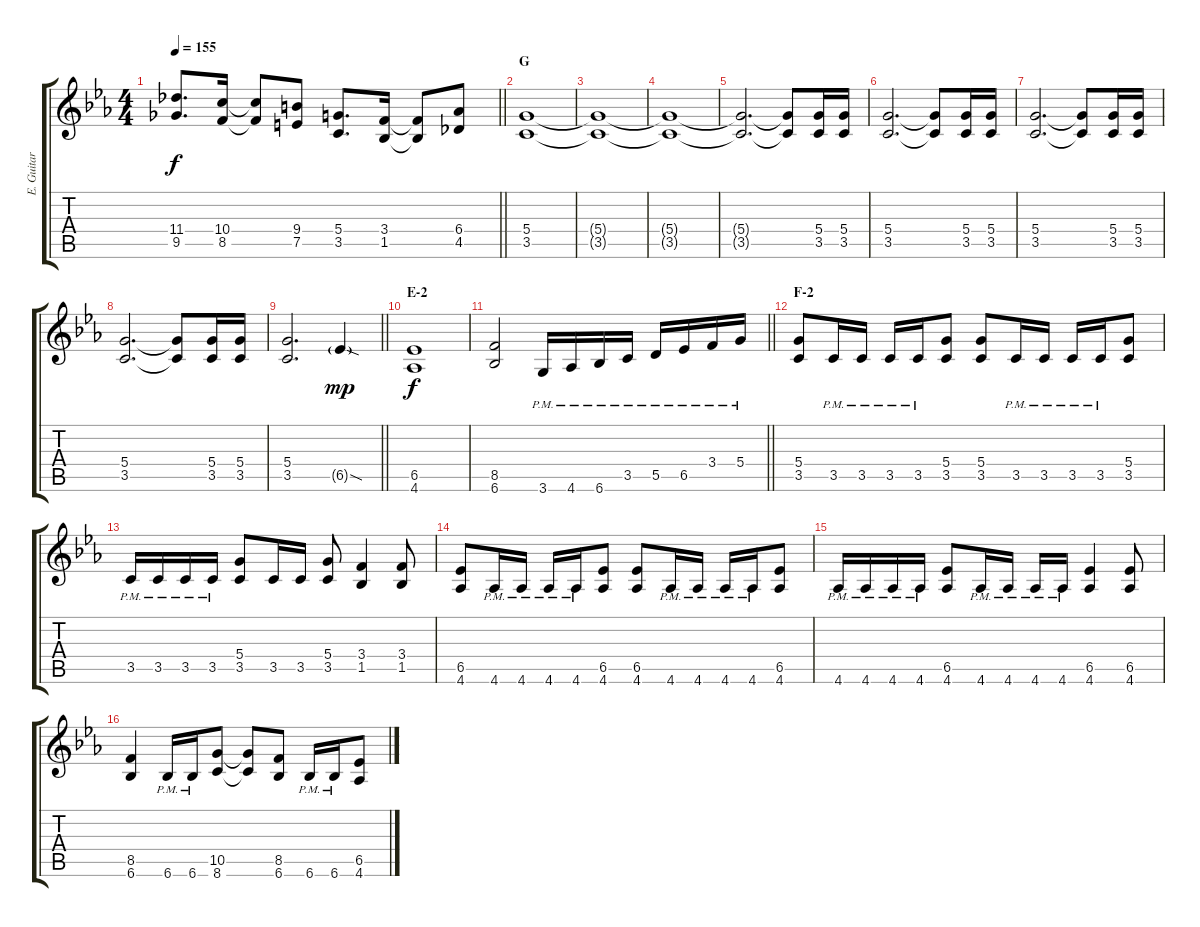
\track ("E. Guitar II" "E. Guitar ") {instrument overdrivenguitar}
\staff {score tabs}
\tuning (E4 B3 G3 D3 A2 E2) {hide}
\ts (4 4)
\tempo 155
\clef g2
\barLineRight lightlight
\ks eb
(11.4 9.5).8{d dy f} (10.4 8.5).16 (10.4{t} 8.5{t}).8 (9.4 7.5).8 (5.4 3.5).8{d} (3.4 1.5).16 (3.4{t} 1.5{t}).8 (6.4 4.5).8 |
\section ("" "G")
(5.4 3.5).1 |
(5.4{t} 3.5{t}).1 |
(5.4{t} 3.5{t}).1 |
(5.4{t} 3.5{t}).2{d} (5.4{t} 3.5{t}).8 (5.4 3.5).16 (5.4 3.5).16 |
(5.4 3.5).2{d} (5.4{t} 3.5{t}).8 (5.4 3.5).16 (5.4 3.5).16 |
(5.4 3.5).2{d} (5.4{t} 3.5{t}).8 (5.4 3.5).16 (5.4 3.5).16 |
(5.4 3.5).2{d} (5.4{t} 3.5{t}).8 (5.4 3.5).16 (5.4 3.5).16 |
\barLineRight lightlight
(5.4 3.5).2{d} 6.5{sod g}.4{dy mp} |
\section ("" "E-2")
(6.5 4.6).1{dy f} |
\barLineRight lightlight
(8.5 6.6).2 3.6{pm}.16 4.6{pm}.16 6.6{pm}.16 3.5{pm}.16 5.5{pm}.16 6.5{pm}.16 3.4{pm}.16 5.4{pm}.16 |
\section ("" "F-2")
(5.4 3.5).8 3.5{pm}.16 3.5{pm}.16 3.5{pm}.16 3.5{pm}.16 (5.4 3.5).8 (5.4 3.5).8 3.5{pm}.16 3.5{pm}.16 3.5{pm}.16 3.5{pm}.16 (5.4 3.5).8 |
3.5{pm}.16 3.5{pm}.16 3.5{pm}.16 3.5{pm}.16 (5.4 3.5).8 3.5.16 3.5.16 (5.4 3.5).8 (3.4 1.5).4 (3.4 1.5).8 |
(6.5 4.6).8 4.6{pm}.16 4.6{pm}.16 4.6{pm}.16 4.6{pm}.16 (6.5 4.6).8 (6.5 4.6).8 4.6{pm}.16 4.6{pm}.16 4.6{pm}.16 4.6{pm}.16 (6.5 4.6).8 |
4.6{pm}.16 4.6{pm}.16 4.6{pm}.16 4.6{pm}.16 (6.5 4.6).8 4.6{pm}.16 4.6{pm}.16 4.6{pm}.16 4.6{pm}.16 (6.5 4.6).4 (6.5 4.6).8 |
(8.5 6.6).4 6.6{pm}.16 6.6{pm}.16 (10.5 8.6).8 (10.5{t} 8.6{t}).8 (8.5 6.6).8 6.6{pm}.16 6.6{pm}.16 (6.5 4.6).8
